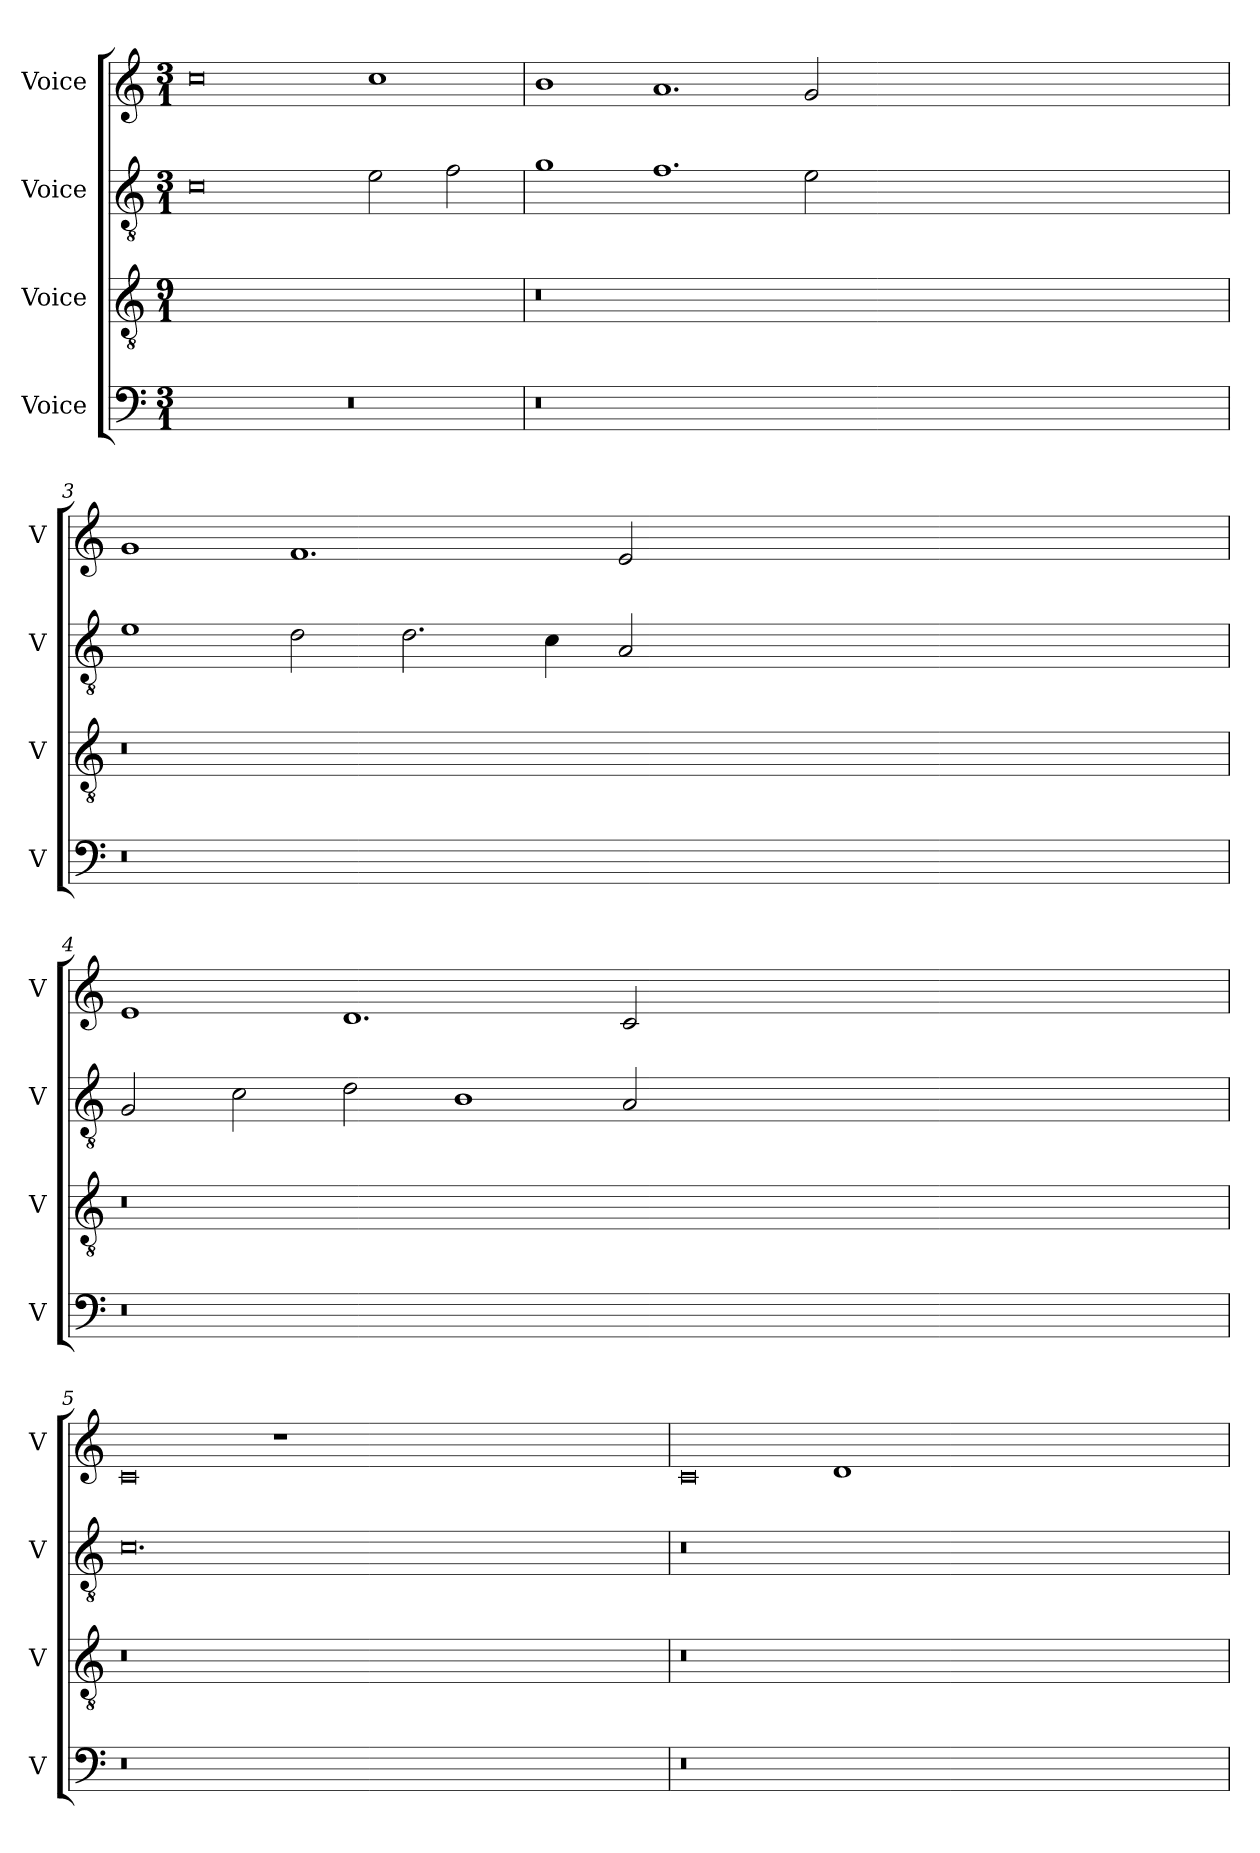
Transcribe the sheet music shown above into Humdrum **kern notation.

**kern	**kern	**kern	**kern
*part4	*part3	*part2	*part1
*staff4	*staff3	*staff2	*staff1
*I"Voice	*I"Voice	*I"Voice	*I"Voice
*I'V	*I'V	*I'V	*I'V
*clefF4	*clefGv2	*clefGv2	*clefG2
*k[]	*k[]	*k[]	*k[]
*M3/1	*M9/1	*M3/1	*M3/1
=1	=1	=1	=1
0.r	0.r	0c	0cc
.	.	2e\	1cc
.	.	2f\	.
=2	=2	=2	=2
0.r	0.r	1g	1b
.	.	1.f	1.a
.	.	2e\	2g/
00.ryy	00.ryy	00.ryy	00.ryy
!!LO:LB:g=z
=3	=3	=3	=3
0.r	0.r	1e	1g
.	.	2d\	1.f
.	.	2.d\	.
.	.	4c\	.
.	.	2A/	2e/
00.ryy	00.ryy	00.ryy	00.ryy
!!LO:LB:g=z
=4	=4	=4	=4
0.r	0.r	2G/	1e
.	.	2c\	.
.	.	2d\	1.d
.	.	1B	.
.	.	2A/	2c/
00.ryy	00.ryy	00.ryy	00.ryy
!!LO:PB:g=z
=5	=5	=5	=5
0.r	0.r	0.c	0c
.	.	.	1r
00.ryy	00.ryy	00.ryy	00.ryy
=6	=6	=6	=6
0.r	0.r	0.r	0c
.	.	.	1d
00.ryy	00.ryy	00.ryy	00.ryy
=	=	=	=
*-	*-	*-	*-
